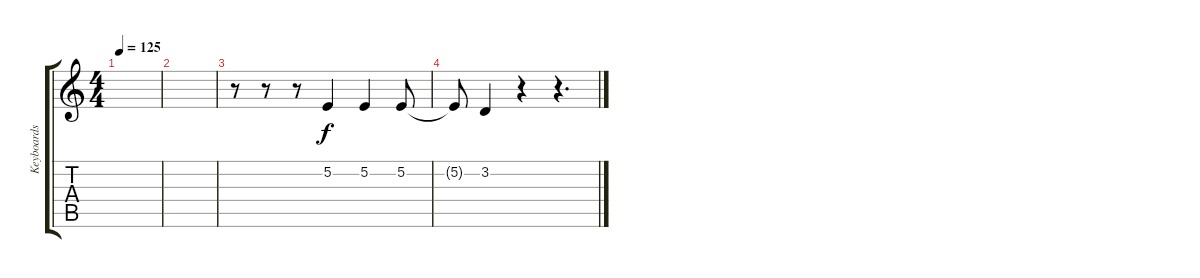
\track ("Keyboards (John Frusciante)/Trumpet (Fle" "Keyboards ") {instrument harpsichord}
\staff {score tabs}
\tuning (E4 B3 G3 D3 A2 E2) {hide}
\ts (4 4)
\tempo 125
\clef g2
\ks c
|
|
r.8 r.8 r.8 5.2.4 5.2.4 5.2.8 |
5.2{t}.8 3.2.4 r.4 r.4{d}
